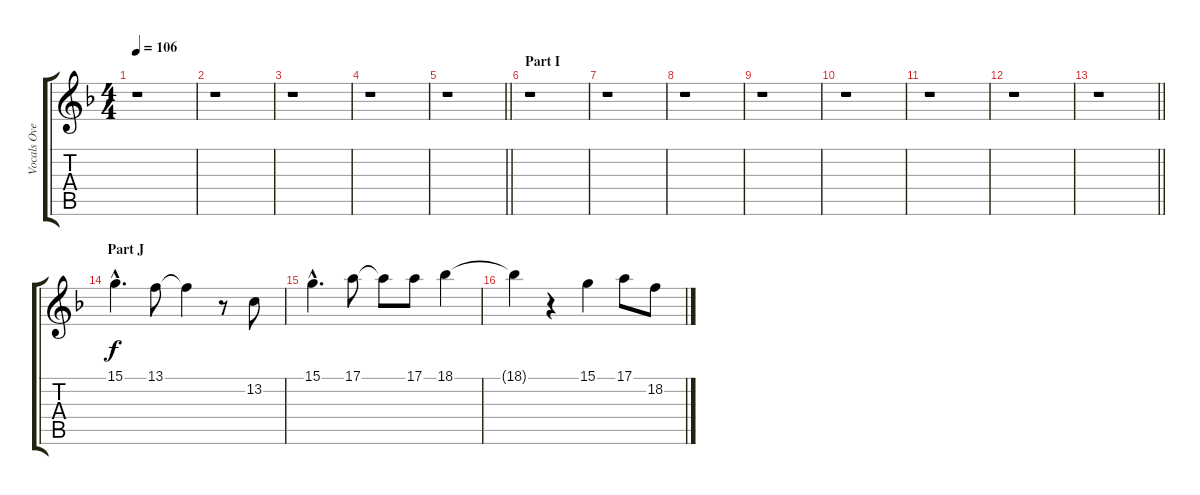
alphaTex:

\track ("Vocals Overdub" "Vocals Ove") {instrument trumpet}
\staff {score tabs}
\tuning (E4 B3 G3 D3 A2 E2) {hide}
\ts (4 4)
\tempo 106
\clef g2
\ks f
r.1{dy f} |
r.1 |
r.1 |
r.1 |
\barLineRight lightlight
r.1 |
\section ("" "Part I")
r.1 |
r.1 |
r.1 |
r.1 |
r.1 |
r.1 |
r.1 |
\barLineRight lightlight
r.1 |
\section ("" "Part J")
15.1{hac}.4{d} 13.1.8 13.1{t}.4 r.8 13.2.8 |
15.1{hac}.4{d} 17.1.8 17.1{t}.8 17.1.8 18.1.4 |
18.1{t}.4 r.4 15.1.4 17.1.8 18.2.8
